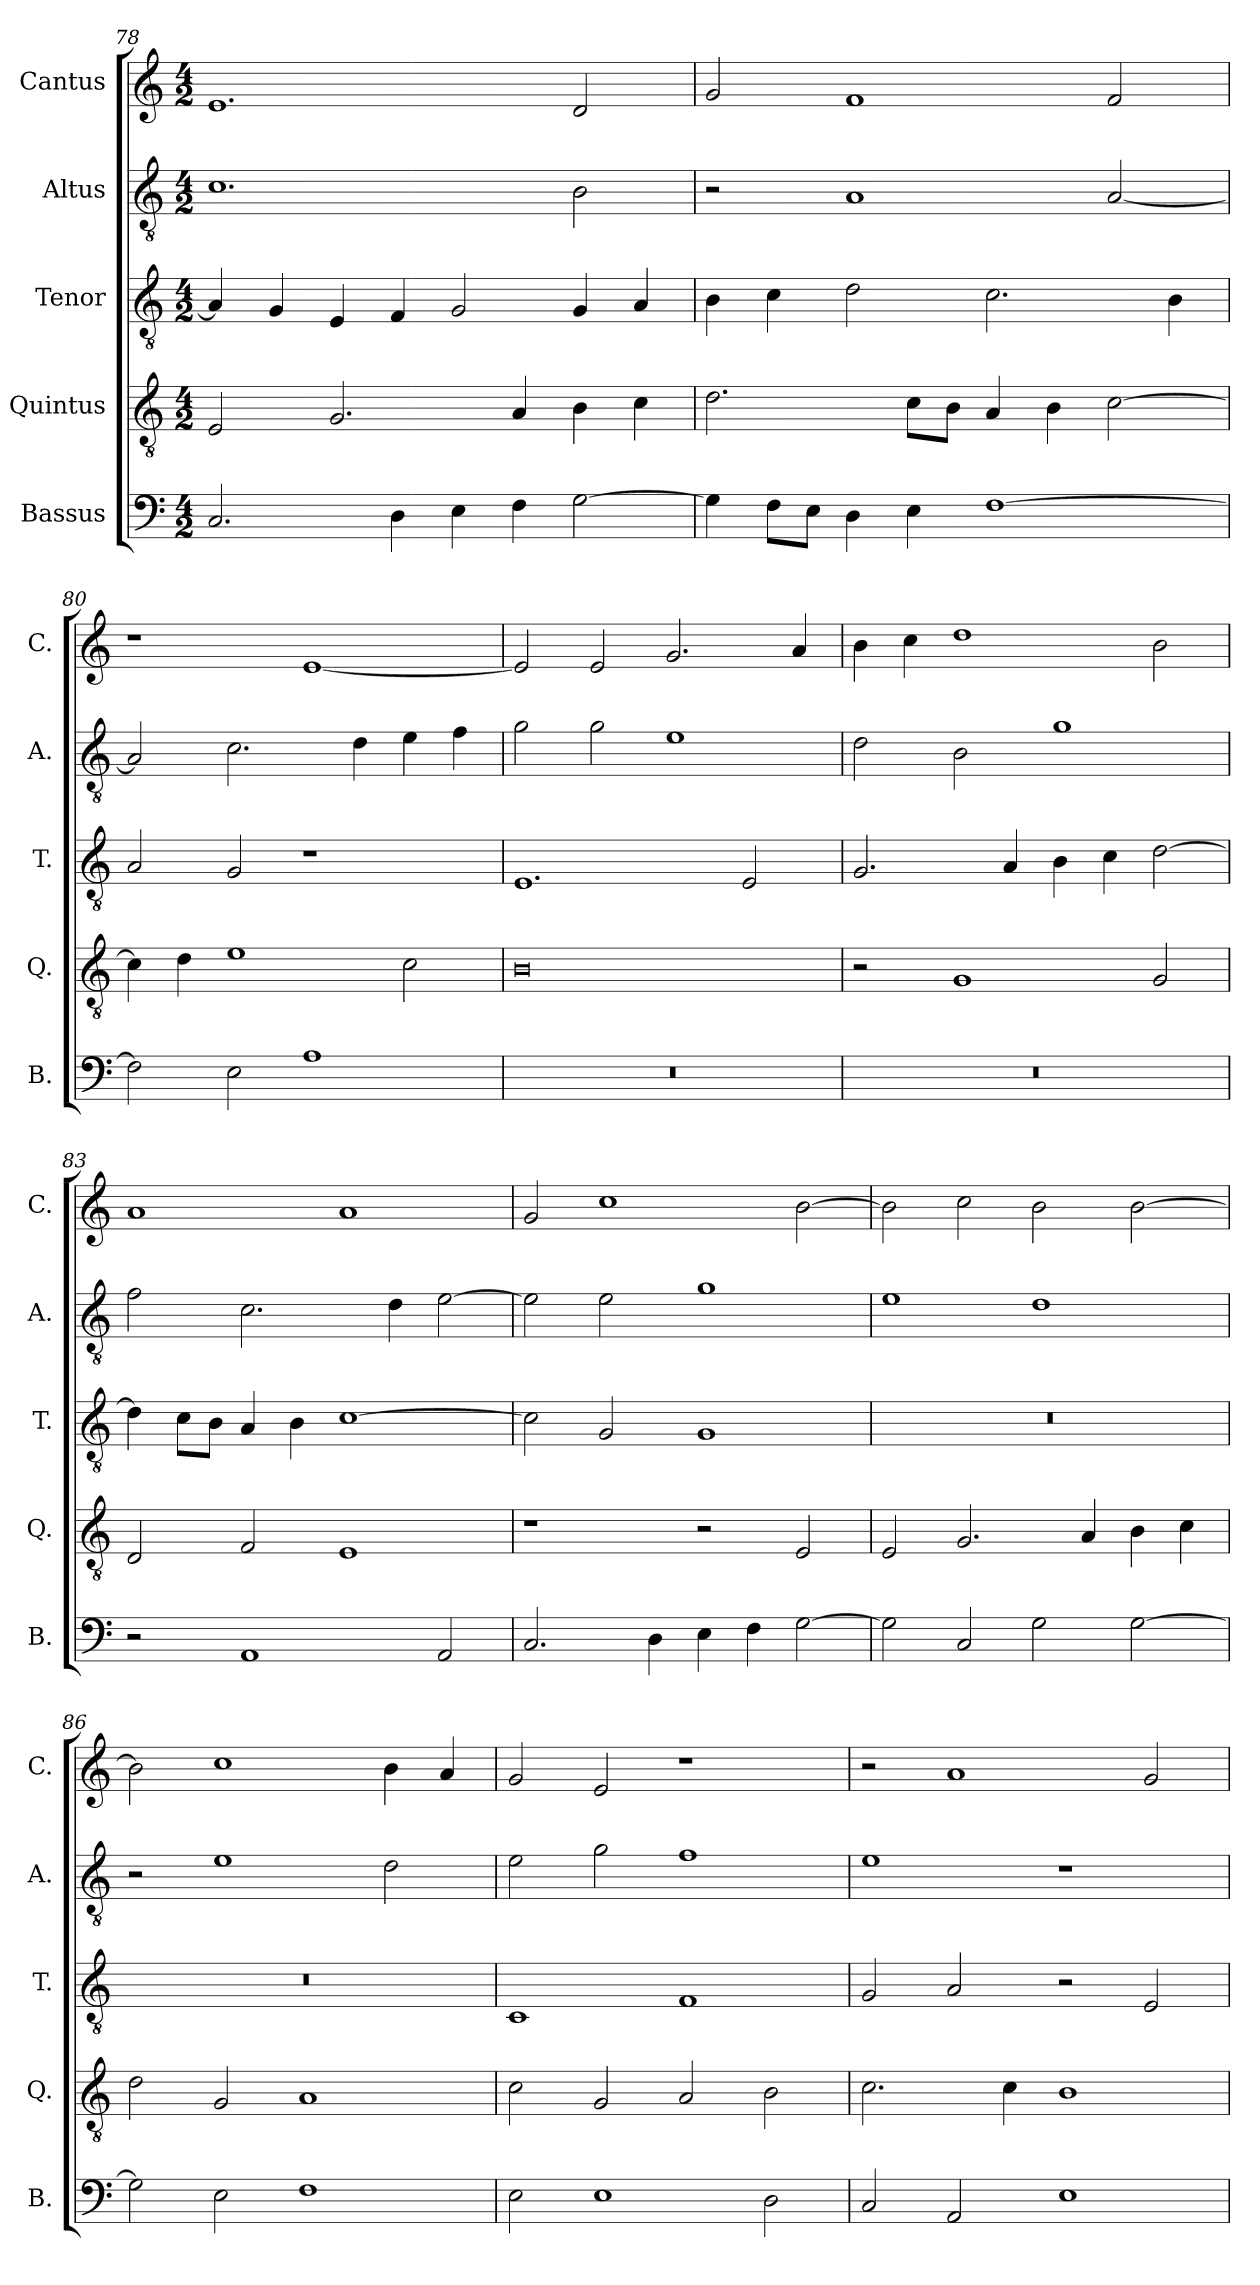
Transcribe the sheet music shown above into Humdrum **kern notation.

**kern	**kern	**kern	**kern	**kern
*part5	*part4	*part3	*part2	*part1
*staff5	*staff4	*staff3	*staff2	*staff1
*I"Bassus	*I"Quintus	*I"Tenor	*I"Altus	*I"Cantus
*I'B.	*I'Q.	*I'T.	*I'A.	*I'C.
*clefF4	*clefGv2	*clefGv2	*clefGv2	*clefG2
*k[]	*k[]	*k[]	*k[]	*k[]
*M4/2	*M4/2	*M4/2	*M4/2	*M4/2
=78	=78	=78	=78	=78
2.C/	2E/	4A/]	1.c	1.e
.	.	4G/	.	.
.	2.G/	4E/	.	.
4D\	.	4F/	.	.
4E\	.	2G/	.	.
4F\	4A/	.	.	.
[2G\	4B\	4G/	2B\	2d/
.	4c\	4A/	.	.
=79	=79	=79	=79	=79
4G\]	2.d\	4B\	2r	2g/
8F\L	.	4c\	.	.
8E\J	.	.	.	.
4D\	.	2d\	1A	1f
4E\	8c\L	.	.	.
.	8B\J	.	.	.
[1F	4A/	2.c\	.	.
.	4B\	.	.	.
.	[2c\	.	[2A/	2f/
.	.	4B\	.	.
=80	=80	=80	=80	=80
2F\]	4c\]	2A/	2A/]	1r
.	4d\	.	.	.
2E\	1e	2G/	2.c\	.
1A	.	1r	.	[1e
.	.	.	4d\	.
.	2c\	.	4e\	.
.	.	.	4f\	.
=81	=81	=81	=81	=81
0r	0B	1.E	2g\	2e/]
.	.	.	2g\	2e/
.	.	.	1e	2.g/
.	.	2E/	.	.
.	.	.	.	4a/
=82	=82	=82	=82	=82
0r	2r	2.G/	2d\	4b\
.	.	.	.	4cc\
.	1G	.	2B\	1dd
.	.	4A/	.	.
.	.	4B\	1g	.
.	.	4c\	.	.
.	2G/	[2d\	.	2b\
=83	=83	=83	=83	=83
2r	2D/	4d\]	2f\	1a
.	.	8c\L	.	.
.	.	8B\J	.	.
1AA	2F/	4A/	2.c\	.
.	.	4B\	.	.
.	1E	[1c	.	1a
.	.	.	4d\	.
2AA/	.	.	[2e\	.
=84	=84	=84	=84	=84
2.C/	1r	2c\]	2e\]	2g/
.	.	2G/	2e\	1cc
4D\	.	.	.	.
4E\	2r	1G	1g	.
4F\	.	.	.	.
[2G\	2E/	.	.	[2b\
=85	=85	=85	=85	=85
2G\]	2E/	0r	1e	2b\]
2C/	2.G/	.	.	2cc\
2G\	.	.	1d	2b\
.	4A/	.	.	.
[2G\	4B\	.	.	[2b\
.	4c\	.	.	.
=86	=86	=86	=86	=86
2G\]	2d\	0r	2r	2b\]
2E\	2G/	.	1e	1cc
1F	1A	.	.	.
.	.	.	2d\	4b\
.	.	.	.	4a/
=87	=87	=87	=87	=87
2E\	2c\	1C	2e\	2g/
1E	2G/	.	2g\	2e/
.	2A/	1F	1f	1r
2D\	2B\	.	.	.
=88	=88	=88	=88	=88
2C/	2.c\	2G/	1e	2r
2AA/	.	2A/	.	1a
.	4c\	.	.	.
1E	1B	2r	1r	.
.	.	2E/	.	2g/
=	=	=	=	=
*-	*-	*-	*-	*-
